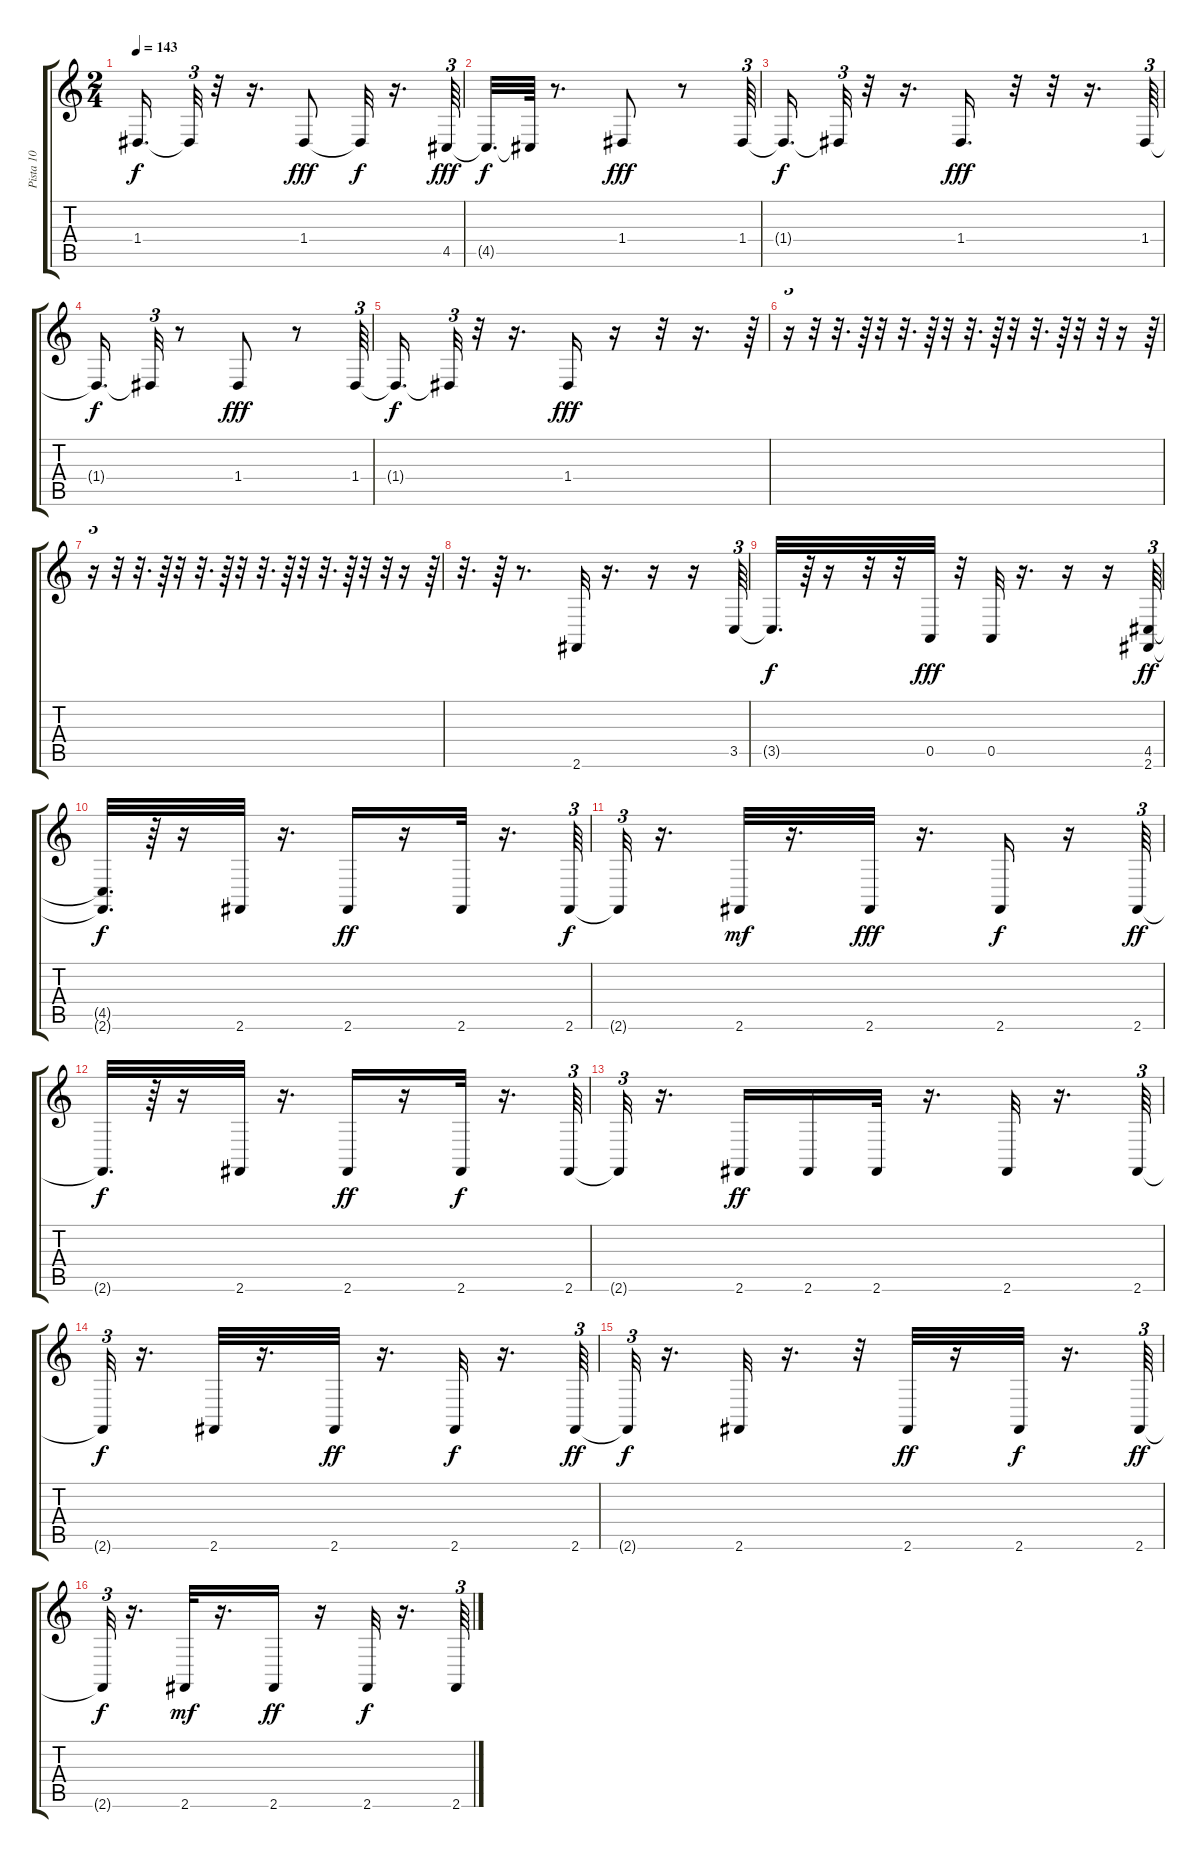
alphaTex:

\track ("Pista 10" "Pista 10") {instrument acousticgrandpiano}
\staff {score tabs}
\tuning (E4 B3 G3 D3 A2 E2) {hide}
\ts (2 4)
\tempo 143
\clef g2
\ks c
1.4{t}.16{d dy f} 1.4{t}.32{tu (3 2)} r.32 r.16{d} 1.4.8{dy fff} 1.4{t}.32{dy f} r.16{d} 4.5.64{tu (3 2) dy fff} |
4.5{t}.32{d dy f} 4.5{t}.64 r.8{d} 1.4.8{dy fff} r.8 1.4.64{tu (3 2)} |
1.4{t}.16{d dy f} 1.4{t}.32{tu (3 2)} r.32 r.16{d} 1.4.16{d dy fff} r.32 r.32 r.16{d} 1.4.64{tu (3 2)} |
1.4{t}.16{d dy f} 1.4{t}.32{tu (3 2)} r.8 1.4.8{dy fff} r.8 1.4.64{tu (3 2)} |
1.4{t}.16{d dy f} 1.4{t}.32{tu (3 2)} r.32 r.16{d} 1.4.16{dy fff} r.16 r.32 r.16{d} r.64{tu (3 2)} |
r.16{tu (3 2)} r.32 r.32{d} r.64 r.32 r.32{d} r.64 r.32 r.32{d} r.64 r.32 r.32{d} r.64 r.32 r.32{tu (3 2)} r.16 r.64{tu (3 2)} |
r.16{tu (3 2)} r.32 r.32{d} r.64 r.32 r.32{d} r.64 r.32 r.32{d} r.64 r.32 r.32{d} r.64 r.32 r.32{tu (3 2)} r.16 r.64{tu (3 2)} |
r.32{d} r.64 r.8{d} 2.6.32 r.16{d} r.16 r.16 3.5.64{tu (3 2)} |
3.5{t}.32{d dy f} r.64 r.16 r.32 r.32 0.5.32{dy fff} r.32 0.5.32 r.16{d} r.16 r.16 (4.5 2.6).64{tu (3 2) dy ff} |
(4.5{t} 2.6{t}).32{d dy f} r.64 r.16 2.6.32 r.16{d} 2.6.16{dy ff} r.16 2.6.32 r.16{d} 2.6.64{tu (3 2) dy f} |
2.6{t}.32{tu (3 2)} r.16{d} 2.6.32{dy mf} r.16{d} 2.6.32{dy fff} r.16{d} 2.6.16{dy f} r.16 2.6.64{tu (3 2) dy ff} |
2.6{t}.32{d dy f} r.64 r.16 2.6.32 r.16{d} 2.6.16{dy ff} r.16 2.6.32{dy f} r.16{d} 2.6.64{tu (3 2)} |
2.6{t}.32{tu (3 2)} r.16{d} 2.6.16{dy ff} 2.6.16 2.6.32 r.16{d} 2.6.32 r.16{d} 2.6.64{tu (3 2)} |
2.6{t}.32{tu (3 2) dy f} r.16{d} 2.6.32 r.16{d} 2.6.32{dy ff} r.16{d} 2.6.32{dy f} r.16{d} 2.6.64{tu (3 2) dy ff} |
2.6{t}.32{tu (3 2) dy f} r.16{d} 2.6.32 r.16{d} r.32 2.6.32{dy ff} r.16 2.6.32{dy f} r.16{d} 2.6.64{tu (3 2) dy ff} |
2.6{t}.32{tu (3 2) dy f} r.16{d} 2.6.32{dy mf} r.16{d} 2.6.16{dy ff} r.16 2.6.32{dy f} r.16{d} 2.6.64{tu (3 2)}
